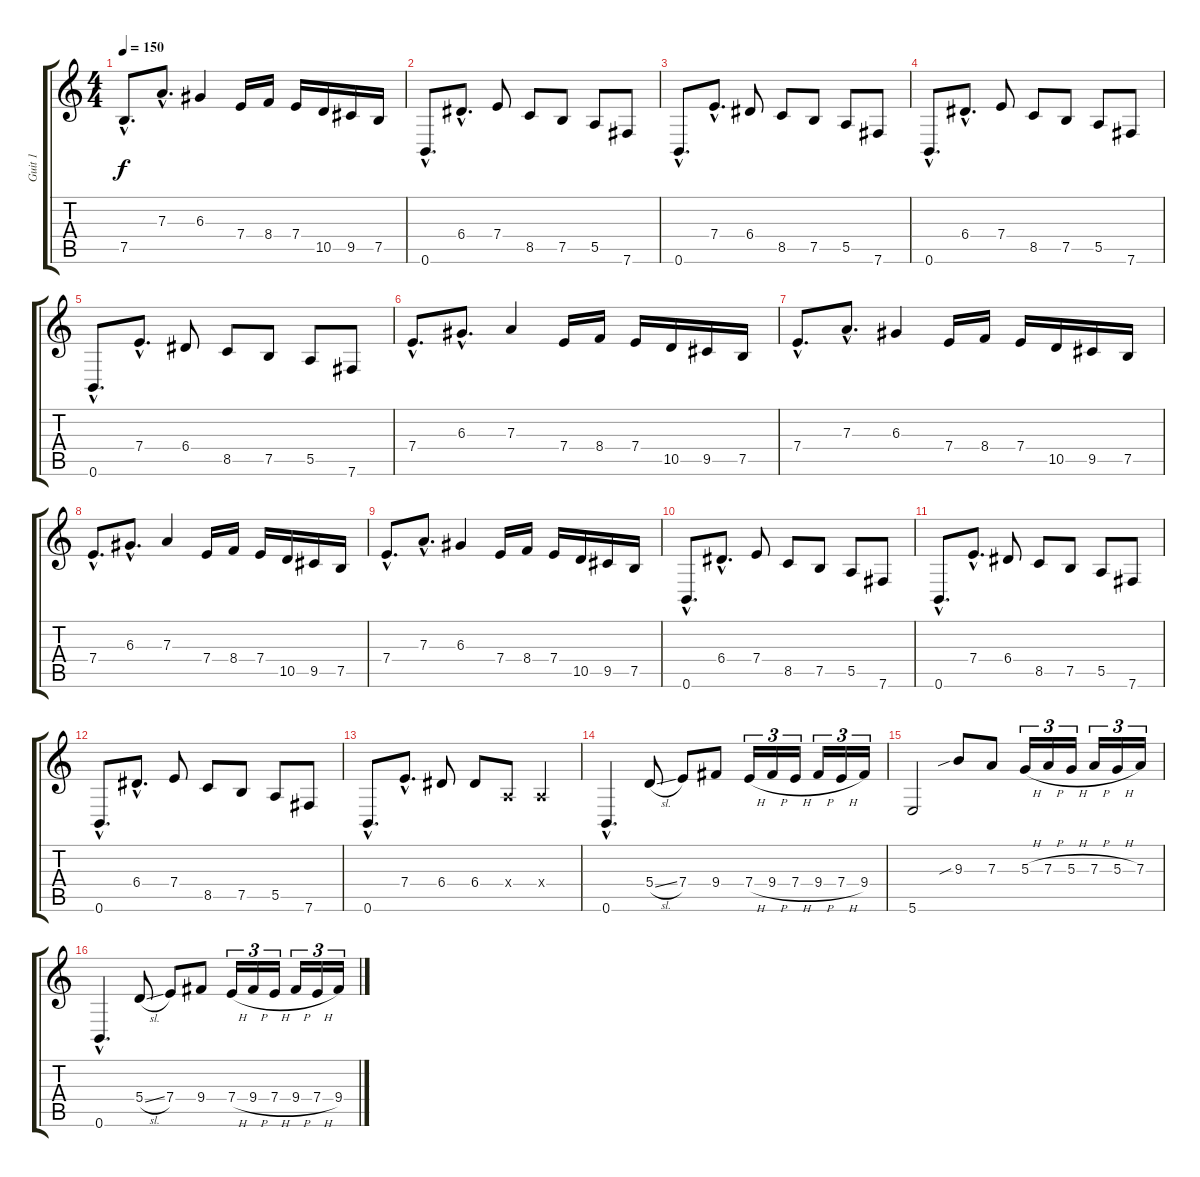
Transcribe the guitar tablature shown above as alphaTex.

\track ("Guit 1" "Guit 1") {instrument distortionguitar}
\staff {score tabs}
\tuning (B3 Gb3 D3 A2 E2 B1) {hide}
\ts (4 4)
\tempo 150
\clef g2
\ks c
7.5{hac}.8{d dy f} 7.3{hac}.8{d} 6.3.4 7.4.16 8.4.16 7.4.16 10.5.16 9.5.16 7.5.16 |
0.6{hac}.8{d} 6.4{hac}.8{d} 7.4.8 8.5.8 7.5.8 5.5.8 7.6.8 |
0.6{hac}.8{d} 7.4{hac}.8{d} 6.4.8 8.5.8 7.5.8 5.5.8 7.6.8 |
0.6{hac}.8{d} 6.4{hac}.8{d} 7.4.8 8.5.8 7.5.8 5.5.8 7.6.8 |
0.6{hac}.8{d} 7.4{hac}.8{d} 6.4.8 8.5.8 7.5.8 5.5.8 7.6.8 |
7.4{hac}.8{d} 6.3{hac}.8{d} 7.3.4 7.4.16 8.4.16 7.4.16 10.5.16 9.5.16 7.5.16 |
7.4{hac}.8{d} 7.3{hac}.8{d} 6.3.4 7.4.16 8.4.16 7.4.16 10.5.16 9.5.16 7.5.16 |
7.4{hac}.8{d} 6.3{hac}.8{d} 7.3.4 7.4.16 8.4.16 7.4.16 10.5.16 9.5.16 7.5.16 |
7.4{hac}.8{d} 7.3{hac}.8{d} 6.3.4 7.4.16 8.4.16 7.4.16 10.5.16 9.5.16 7.5.16 |
0.6{hac}.8{d} 6.4{hac}.8{d} 7.4.8 8.5.8 7.5.8 5.5.8 7.6.8 |
0.6{hac}.8{d} 7.4{hac}.8{d} 6.4.8 8.5.8 7.5.8 5.5.8 7.6.8 |
0.6{hac}.8{d} 6.4{hac}.8{d} 7.4.8 8.5.8 7.5.8 5.5.8 7.6.8 |
0.6{hac}.8{d} 7.4{hac}.8{d} 6.4.8 6.4.8 0.4{x}.8 0.4{x}.4 |
0.6{hac}.4{d} 5.4{sl}.8 7.4.8 9.4.8 7.4{h}.16{tu (3 2)} 9.4{h}.16{tu (3 2)} 7.4{h}.16{tu (3 2)} 9.4{h}.16{tu (3 2)} 7.4{h}.16{tu (3 2)} 9.4.16{tu (3 2)} |
5.6.2 9.3{sib}.8 7.3.8 5.3{h}.16{tu (3 2)} 7.3{h}.16{tu (3 2)} 5.3{h}.16{tu (3 2)} 7.3{h}.16{tu (3 2)} 5.3{h}.16{tu (3 2)} 7.3.16{tu (3 2)} |
0.6{hac}.4{d} 5.4{sl}.8 7.4.8 9.4.8 7.4{h}.16{tu (3 2)} 9.4{h}.16{tu (3 2)} 7.4{h}.16{tu (3 2)} 9.4{h}.16{tu (3 2)} 7.4{h}.16{tu (3 2)} 9.4.16{tu (3 2)}
